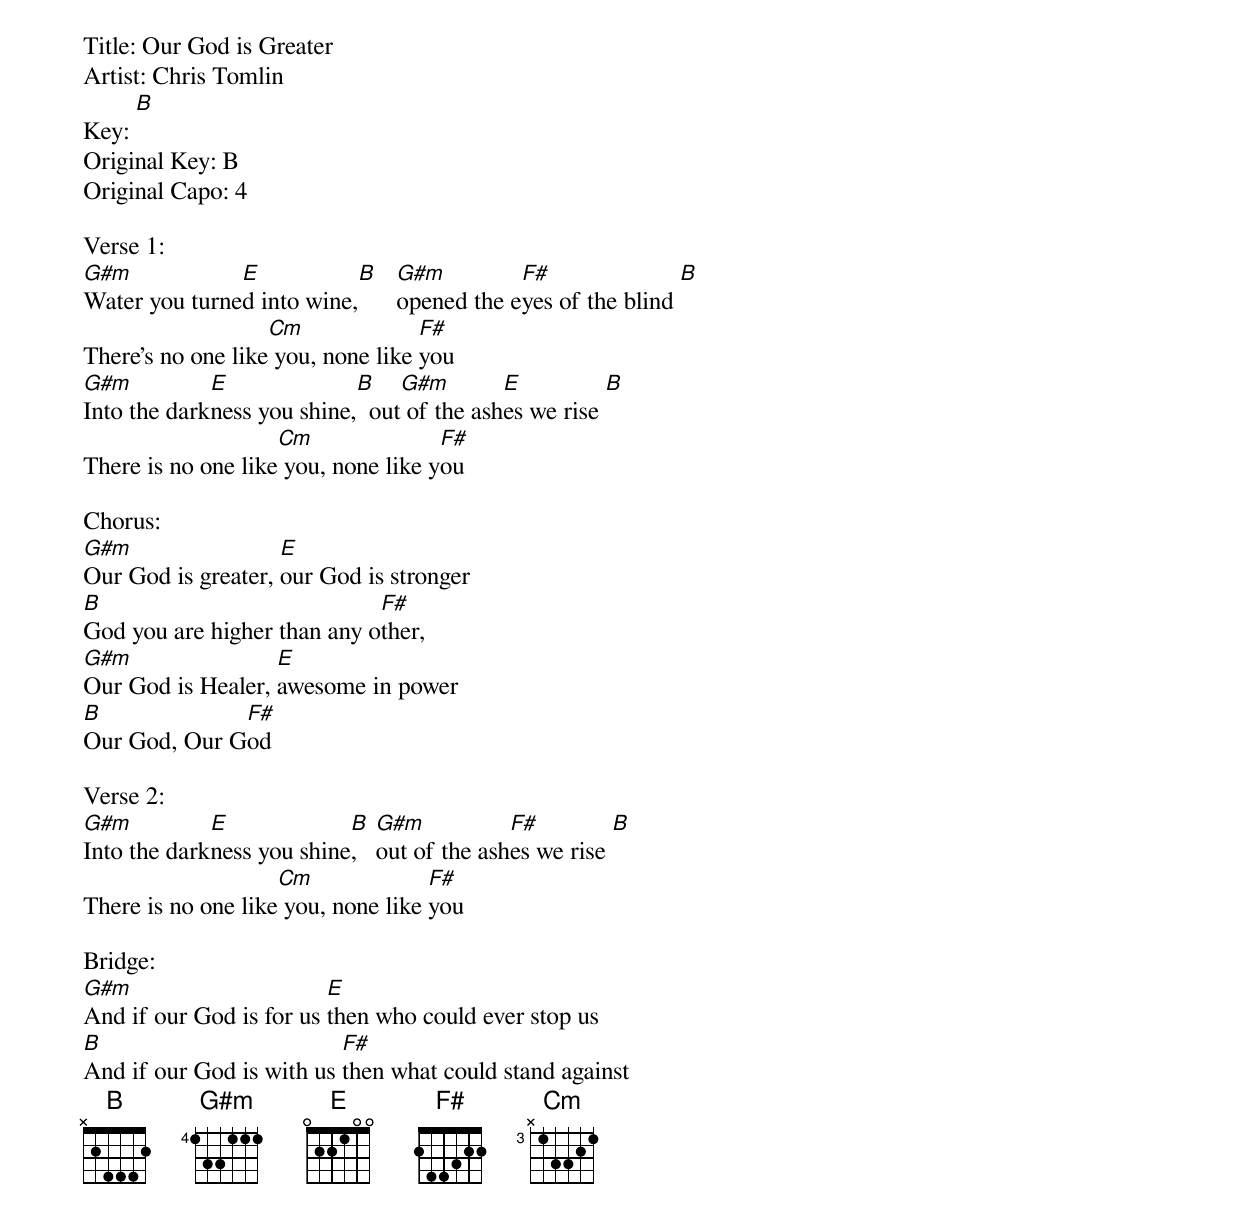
Title: Our God is Greater
Artist: Chris Tomlin
Key: [B]
Original Key: B
Original Capo: 4

Verse 1:
[G#m]Water you turne[E]d into wine,[B]   [G#m]opened the e[F#]yes of the blind [B]
There's no one like[Cm] you, none like [F#]you
[G#m]Into the dark[E]ness you shine,[B]  out[G#m] of the ash[E]es we rise [B]
There is no one like[Cm] you, none like y[F#]ou

Chorus:
[G#m]Our God is greater, [E]our God is stronger
[B]God you are higher than any o[F#]ther,
[G#m]Our God is Healer, [E]awesome in power
[B]Our God, Our G[F#]od

Verse 2:
[G#m]Into the dark[E]ness you shine[B],   [G#m]out of the ash[F#]es we rise [B]
There is no one like[Cm] you, none like [F#]you

Bridge:
[G#m]And if our God is for us [E]then who could ever stop us
[B]And if our God is with us [F#]then what could stand against
